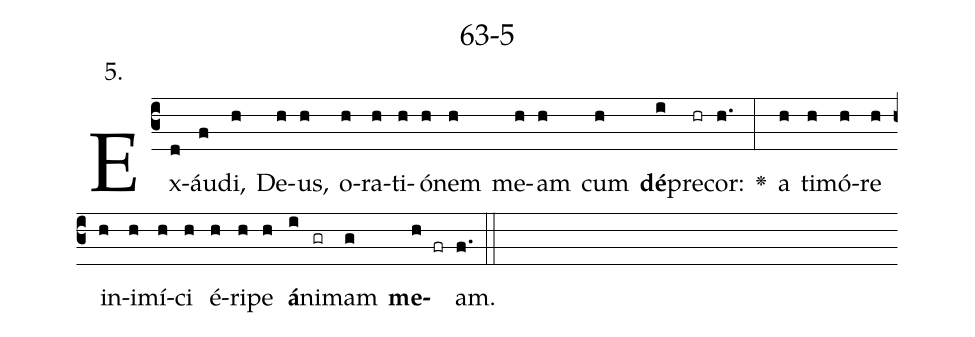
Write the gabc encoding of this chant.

name: 63-5;
annotation: 5.;
%%
(c3)Ex(d)áu(f)di,(h) De(h)us,(h) o(h)ra(h)ti(h)ó(h)nem(h) me(h)am(h) cum(h) <b>dé</b>(i)pre(hr)cor:(h.) <v>\greheightstar</v>(:) a(h) ti(h)mó(h)re(h) in(h)i(h)mí(h)ci(h) é(h)ri(h)pe(h) <b>á</b>(i)ni(gr)mam(g) <b>me</b>(h fr)am.(f.) (::)


%E(h) u(h) o(i) u(g) a(h) e.(f.) (::)
